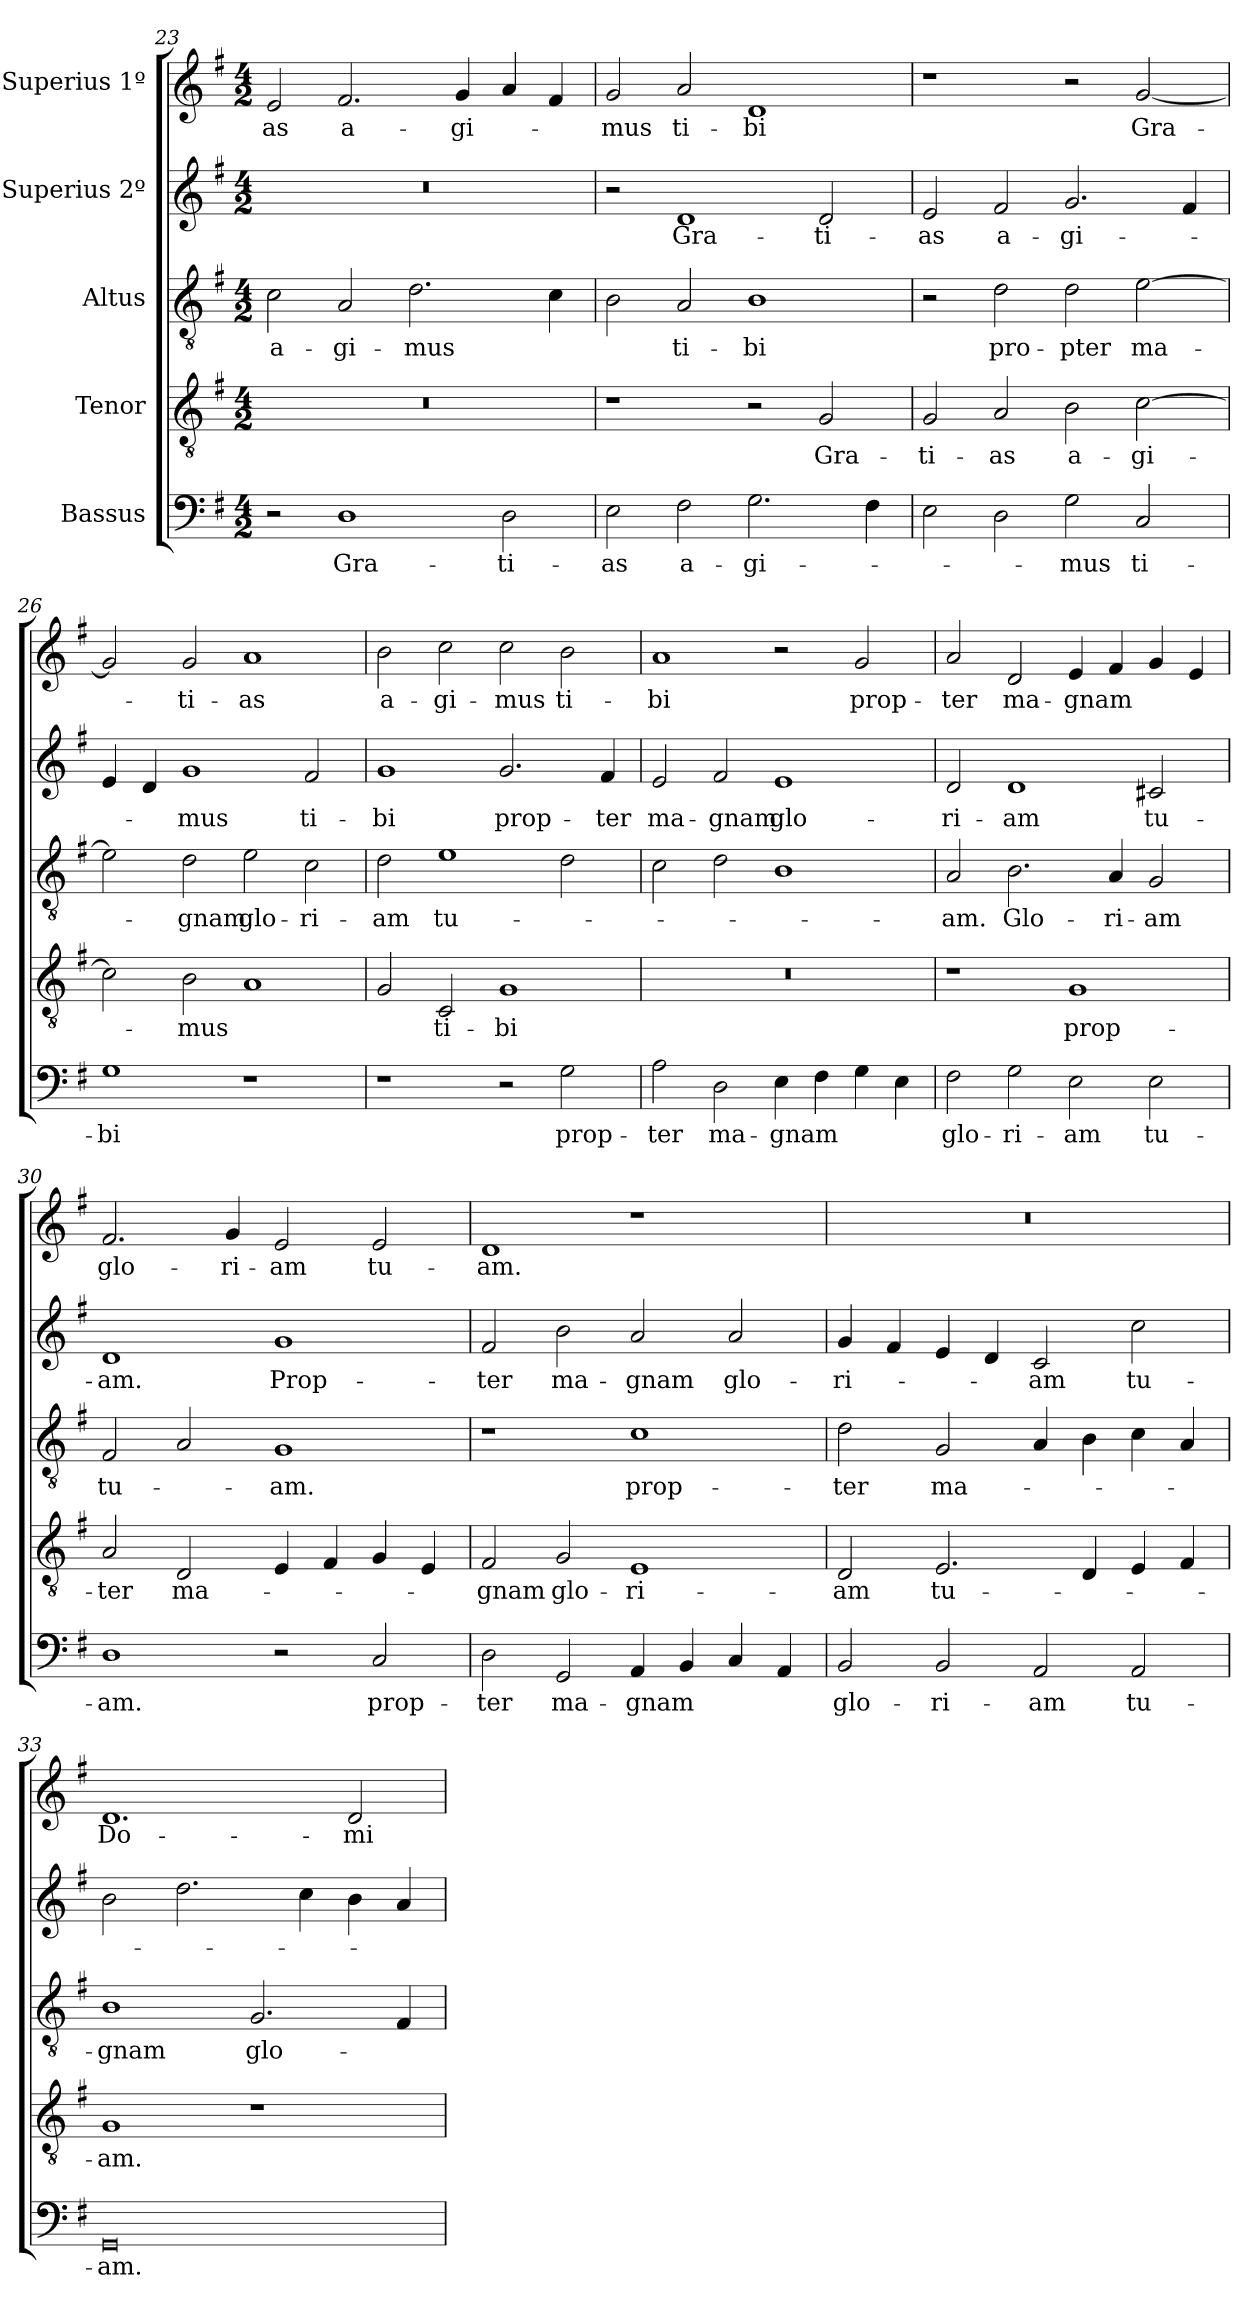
**kern	**text	**kern	**text	**kern	**text	**kern	**text	**kern	**text
*part5	*part5	*part4	*part4	*part3	*part3	*part2	*part2	*part1	*part1
*staff5	*staff5	*staff4	*staff4	*staff3	*staff3	*staff2	*staff2	*staff1	*staff1
*I"Bassus	*	*I"Tenor	*	*I"Altus	*	*I"Superius 2º	*	*I"Superius 1º	*
*clefF4	*	*clefGv2	*	*clefGv2	*	*clefG2	*	*clefG2	*
*k[f#]	*	*k[f#]	*	*k[f#]	*	*k[f#]	*	*k[f#]	*
*M4/2	*	*M4/2	*	*M4/2	*	*M4/2	*	*M4/2	*
=23	=23	=23	=23	=23	=23	=23	=23	=23	=23
2r	.	0r	.	2c\	a-	0r	.	2e/	-as
1D\	Gra-	.	.	2A/	-gi-	.	.	2.f#/	a-
.	.	.	.	2.d\	-mus	.	.	.	.
.	.	.	.	.	.	.	.	4g/	-gi-
2D\	-ti-	.	.	.	.	.	.	4a/	.
.	.	.	.	4c\	.	.	.	4f#/	.
=24	=24	=24	=24	=24	=24	=24	=24	=24	=24
2E\	-as	1r	.	2B\	.	2r	.	2g/	-mus
2F#\	a-	.	.	2A/	ti-	1d/	Gra-	2a/	ti-
2.G\	-gi-	2r	.	1B\	-bi	.	.	1d/	-bi
.	.	2G/	Gra-	.	.	2d/	-ti-	.	.
4F#\	.	.	.	.	.	.	.	.	.
=25	=25	=25	=25	=25	=25	=25	=25	=25	=25
2E\	.	2G/	-ti-	2r	.	2e/	-as	1r	.
2D\	.	2A/	-as	2d\	pro-	2f#/	a-	.	.
2G\	-mus	2B\	a-	2d\	-pter	2.g/	-gi-	2r	.
2C/	ti-	[2c\	-gi-	[2e\	ma-	.	.	[2g/	Gra-
.	.	.	.	.	.	4f#/	.	.	.
=26	=26	=26	=26	=26	=26	=26	=26	=26	=26
1G\	-bi	2c\]	.	2e\]	.	4e/	.	2g/]	.
.	.	.	.	.	.	4d/	.	.	.
.	.	2B\	-mus	2d\	-gnam	1g/	-mus	2g/	-ti-
1r	.	1A/	.	2e\	glo-	.	.	1a/	-as
.	.	.	.	2c\	-ri-	2f#/	ti-	.	.
=27	=27	=27	=27	=27	=27	=27	=27	=27	=27
1r	.	2G/	.	2d\	-am	1g/	-bi	2b\	a-
.	.	2C/	ti-	1e\	tu-	.	.	2cc\	-gi-
2r	.	1G/	-bi	.	.	2.g/	prop-	2cc\	-mus
2G\	prop-	.	.	2d\	.	.	.	2b\	ti-
.	.	.	.	.	.	4f#/	-ter	.	.
=28	=28	=28	=28	=28	=28	=28	=28	=28	=28
2A\	-ter	0r	.	2c\	.	2e/	ma-	1a/	-bi
2D\	ma-	.	.	2d\	.	2f#/	-gnam	.	.
4E\	-gnam	.	.	1B\	.	1e/	glo-	2r	.
4F#\	.	.	.	.	.	.	.	.	.
4G\	.	.	.	.	.	.	.	2g/	prop-
4E\	.	.	.	.	.	.	.	.	.
=29	=29	=29	=29	=29	=29	=29	=29	=29	=29
2F#\	glo-	1r	.	2A/	-am.	2d/	-ri-	2a/	-ter
2G\	-ri-	.	.	2.B\	Glo-	1d/	-am	2d/	ma-
2E\	-am	1G/	prop-	.	.	.	.	4e/	-gnam
.	.	.	.	4A/	-ri-	.	.	4f#/	.
2E\	tu-	.	.	2G/	-am	2c#X/	tu-	4g/	.
.	.	.	.	.	.	.	.	4e/	.
=30	=30	=30	=30	=30	=30	=30	=30	=30	=30
1D\	-am.	2A/	-ter	2F#/	tu-	1d/	-am.	2.f#/	glo-
.	.	2D/	ma-	2A/	.	.	.	.	.
.	.	.	.	.	.	.	.	4g/	-ri-
2r	.	4E/	.	1G/	-am.	1g/	Prop-	2e/	-am
.	.	4F#/	.	.	.	.	.	.	.
2C/	prop-	4G/	.	.	.	.	.	2e/	tu-
.	.	4E/	.	.	.	.	.	.	.
=31	=31	=31	=31	=31	=31	=31	=31	=31	=31
2D\	-ter	2F#/	-gnam	1r	.	2f#/	-ter	1d/	-am.
2GG/	ma-	2G/	glo-	.	.	2b\	ma-	.	.
4AA/	-gnam	1E/	-ri-	1c\	prop-	2a/	-gnam	1r	.
4BB/	.	.	.	.	.	.	.	.	.
4C/	.	.	.	.	.	2a/	glo-	.	.
4AA/	.	.	.	.	.	.	.	.	.
=32	=32	=32	=32	=32	=32	=32	=32	=32	=32
2BB/	glo-	2D/	-am	2d\	-ter	4g/	-ri-	0r	.
.	.	.	.	.	.	4f#/	.	.	.
2BB/	-ri-	2.E/	tu-	2G/	ma-	4e/	.	.	.
.	.	.	.	.	.	4d/	.	.	.
2AA/	-am	.	.	4A/	.	2c/	-am	.	.
.	.	4D/	.	4B\	.	.	.	.	.
2AA/	tu-	4E/	.	4c\	.	2cc\	tu-	.	.
.	.	4F#/	.	4A/	.	.	.	.	.
=33	=33	=33	=33	=33	=33	=33	=33	=33	=33
0GG/	-am.	1G/	-am.	1B\	-gnam	2b\	.	1.d/	Do-
.	.	.	.	.	.	2.dd\	.	.	.
.	.	1r	.	2.G/	glo-	.	.	.	.
.	.	.	.	.	.	4cc\	.	.	.
.	.	.	.	.	.	4b\	.	2d/	-mi-
.	.	.	.	4F#/	.	4a/	.	.	.
=	=	=	=	=	=	=	=	=	=
*-	*-	*-	*-	*-	*-	*-	*-	*-	*-
